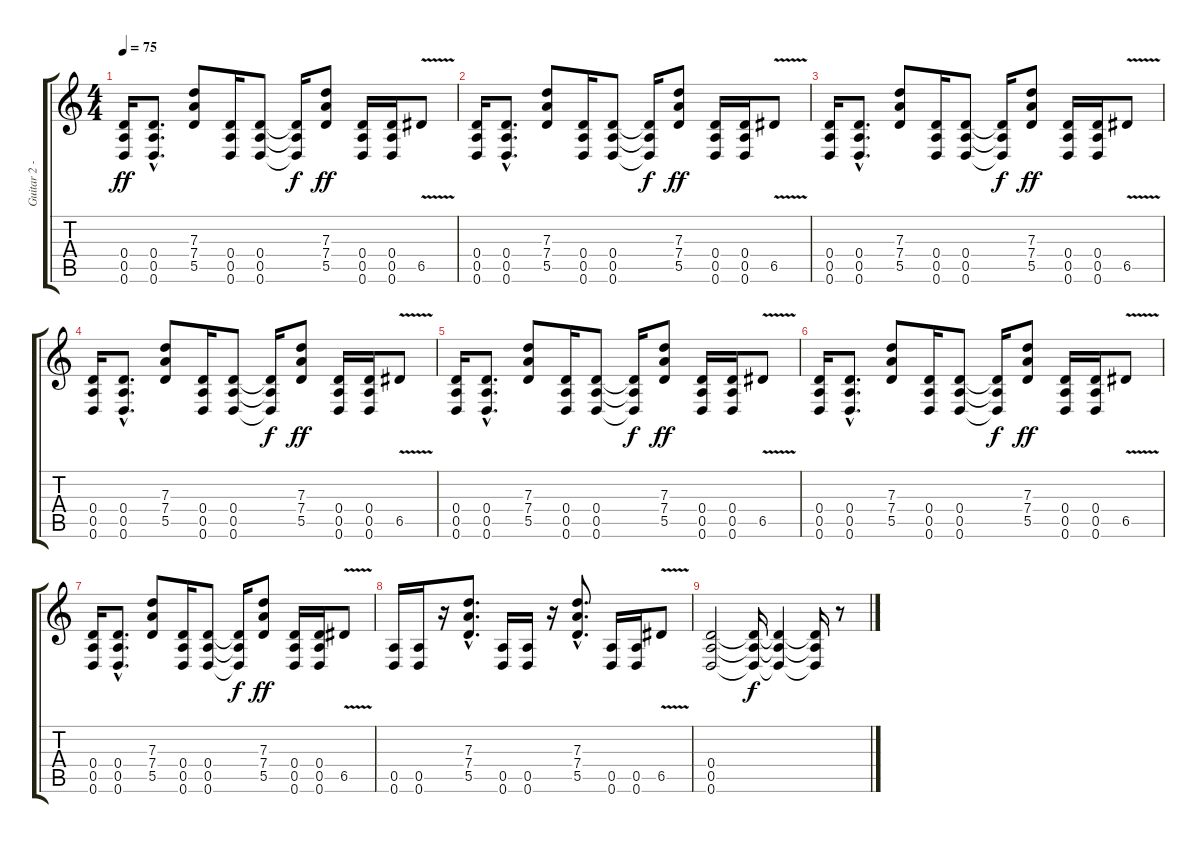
\track ("Guitar 2 - Tom" "Guitar 2 -") {instrument distortionguitar}
\staff {score tabs}
\tuning (E4 B3 G3 D3 A2 D2) {hide}
\ts (4 4)
\tempo 75
\clef g2
\ks c
(0.4 0.5 0.6).16{dy ff} (0.4{hac} 0.5{hac} 0.6{hac}).8{d} (7.3 7.4 5.5).8 (0.4 0.5 0.6).16 (0.4 0.5 0.6).8 (0.4{t} 0.5{t} 0.6{t}).16{dy f} (7.3 7.4 5.5).8{dy ff} (0.4 0.5 0.6).16 (0.4 0.5 0.6).16 6.5{v}.8 |
(0.4 0.5 0.6).16 (0.4{hac} 0.5{hac} 0.6{hac}).8{d} (7.3 7.4 5.5).8 (0.4 0.5 0.6).16 (0.4 0.5 0.6).8 (0.4{t} 0.5{t} 0.6{t}).16{dy f} (7.3 7.4 5.5).8{dy ff} (0.4 0.5 0.6).16 (0.4 0.5 0.6).16 6.5{v}.8 |
(0.4 0.5 0.6).16 (0.4{hac} 0.5{hac} 0.6{hac}).8{d} (7.3 7.4 5.5).8 (0.4 0.5 0.6).16 (0.4 0.5 0.6).8 (0.4{t} 0.5{t} 0.6{t}).16{dy f} (7.3 7.4 5.5).8{dy ff} (0.4 0.5 0.6).16 (0.4 0.5 0.6).16 6.5{v}.8 |
(0.4 0.5 0.6).16 (0.4{hac} 0.5{hac} 0.6{hac}).8{d} (7.3 7.4 5.5).8 (0.4 0.5 0.6).16 (0.4 0.5 0.6).8 (0.4{t} 0.5{t} 0.6{t}).16{dy f} (7.3 7.4 5.5).8{dy ff} (0.4 0.5 0.6).16 (0.4 0.5 0.6).16 6.5{v}.8 |
(0.4 0.5 0.6).16 (0.4{hac} 0.5{hac} 0.6{hac}).8{d} (7.3 7.4 5.5).8 (0.4 0.5 0.6).16 (0.4 0.5 0.6).8 (0.4{t} 0.5{t} 0.6{t}).16{dy f} (7.3 7.4 5.5).8{dy ff} (0.4 0.5 0.6).16 (0.4 0.5 0.6).16 6.5{v}.8 |
(0.4 0.5 0.6).16 (0.4{hac} 0.5{hac} 0.6{hac}).8{d} (7.3 7.4 5.5).8 (0.4 0.5 0.6).16 (0.4 0.5 0.6).8 (0.4{t} 0.5{t} 0.6{t}).16{dy f} (7.3 7.4 5.5).8{dy ff} (0.4 0.5 0.6).16 (0.4 0.5 0.6).16 6.5{v}.8 |
(0.4 0.5 0.6).16 (0.4{hac} 0.5{hac} 0.6{hac}).8{d} (7.3 7.4 5.5).8 (0.4 0.5 0.6).16 (0.4 0.5 0.6).8 (0.4{t} 0.5{t} 0.6{t}).16{dy f} (7.3 7.4 5.5).8{dy ff} (0.4 0.5 0.6).16 (0.4 0.5 0.6).16 6.5{v}.8 |
(0.5 0.6).16 (0.5 0.6).16 r.16 (7.3{hac} 7.4{hac} 5.5{hac}).8{d} (0.5 0.6).16 (0.5 0.6).16 r.16 (7.3{hac} 7.4{hac} 5.5{hac}).8{d} (0.5 0.6).16 (0.5 0.6).16 6.5{v}.8 |
(0.4 0.5 0.6).2 (0.4{t} 0.5{t} 0.6{t}).16{dy f} (0.4{t} 0.5{t} 0.6{t}).4 (0.4{t} 0.5{t} 0.6{t}).16 r.8
